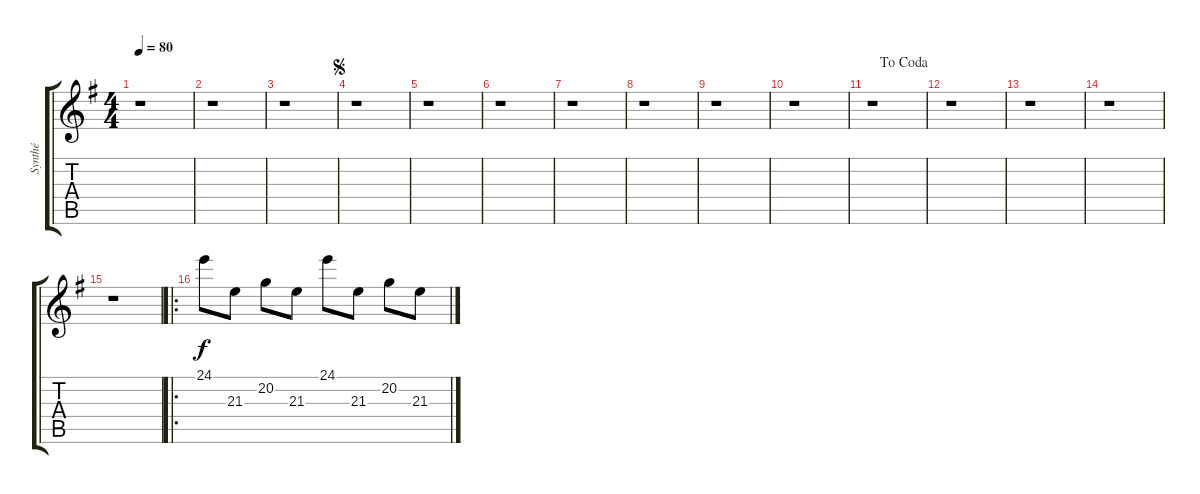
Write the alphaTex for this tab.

\track ("Synthé" "Synthé") {instrument stringensemble1}
\staff {score tabs}
\tuning (E4 B3 G3 D3 A2 E2) {hide}
\ts (4 4)
\tempo 80
\clef g2
\ks g
r.1{dy f} |
r.1 |
r.1 |
\jump segno
r.1 |
r.1 |
r.1 |
r.1 |
r.1 |
r.1 |
r.1 |
\jump dacoda
r.1 |
r.1 |
r.1 |
r.1 |
r.1 |
\ro
24.1.8 21.3.8 20.2.8 21.3.8 24.1.8 21.3.8 20.2.8 21.3.8
